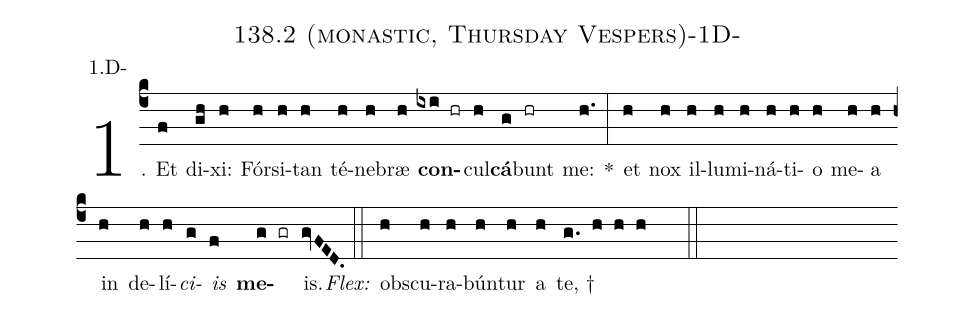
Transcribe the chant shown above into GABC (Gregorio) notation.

name: 138.2 (monastic, Thursday Vespers)-1D-;
annotation: 1.D-;
%%
(c4)1. Et(f) di(gh)xi:(h) Fór(h)si(h)tan(h) té(h)ne(h)bræ(h) <b>con</b>(ixi hr)cul(h)<b>cá</b>(g)bunt(hr) me:(h.) *(:) et(h) nox(h) il(h)lu(h)mi(h)ná(h)ti(h)o(h) me(h)a(h) in(h) de(h)lí(h)<i>ci</i>(g)<i>is</i>(f) <b>me</b>(g gr)is.(gvFED.) (::)
<i>Flex:</i>()  obs(h)cu(h)ra(h)bún(h)tur(h) a(h) te, †(g. h h h  ::)
